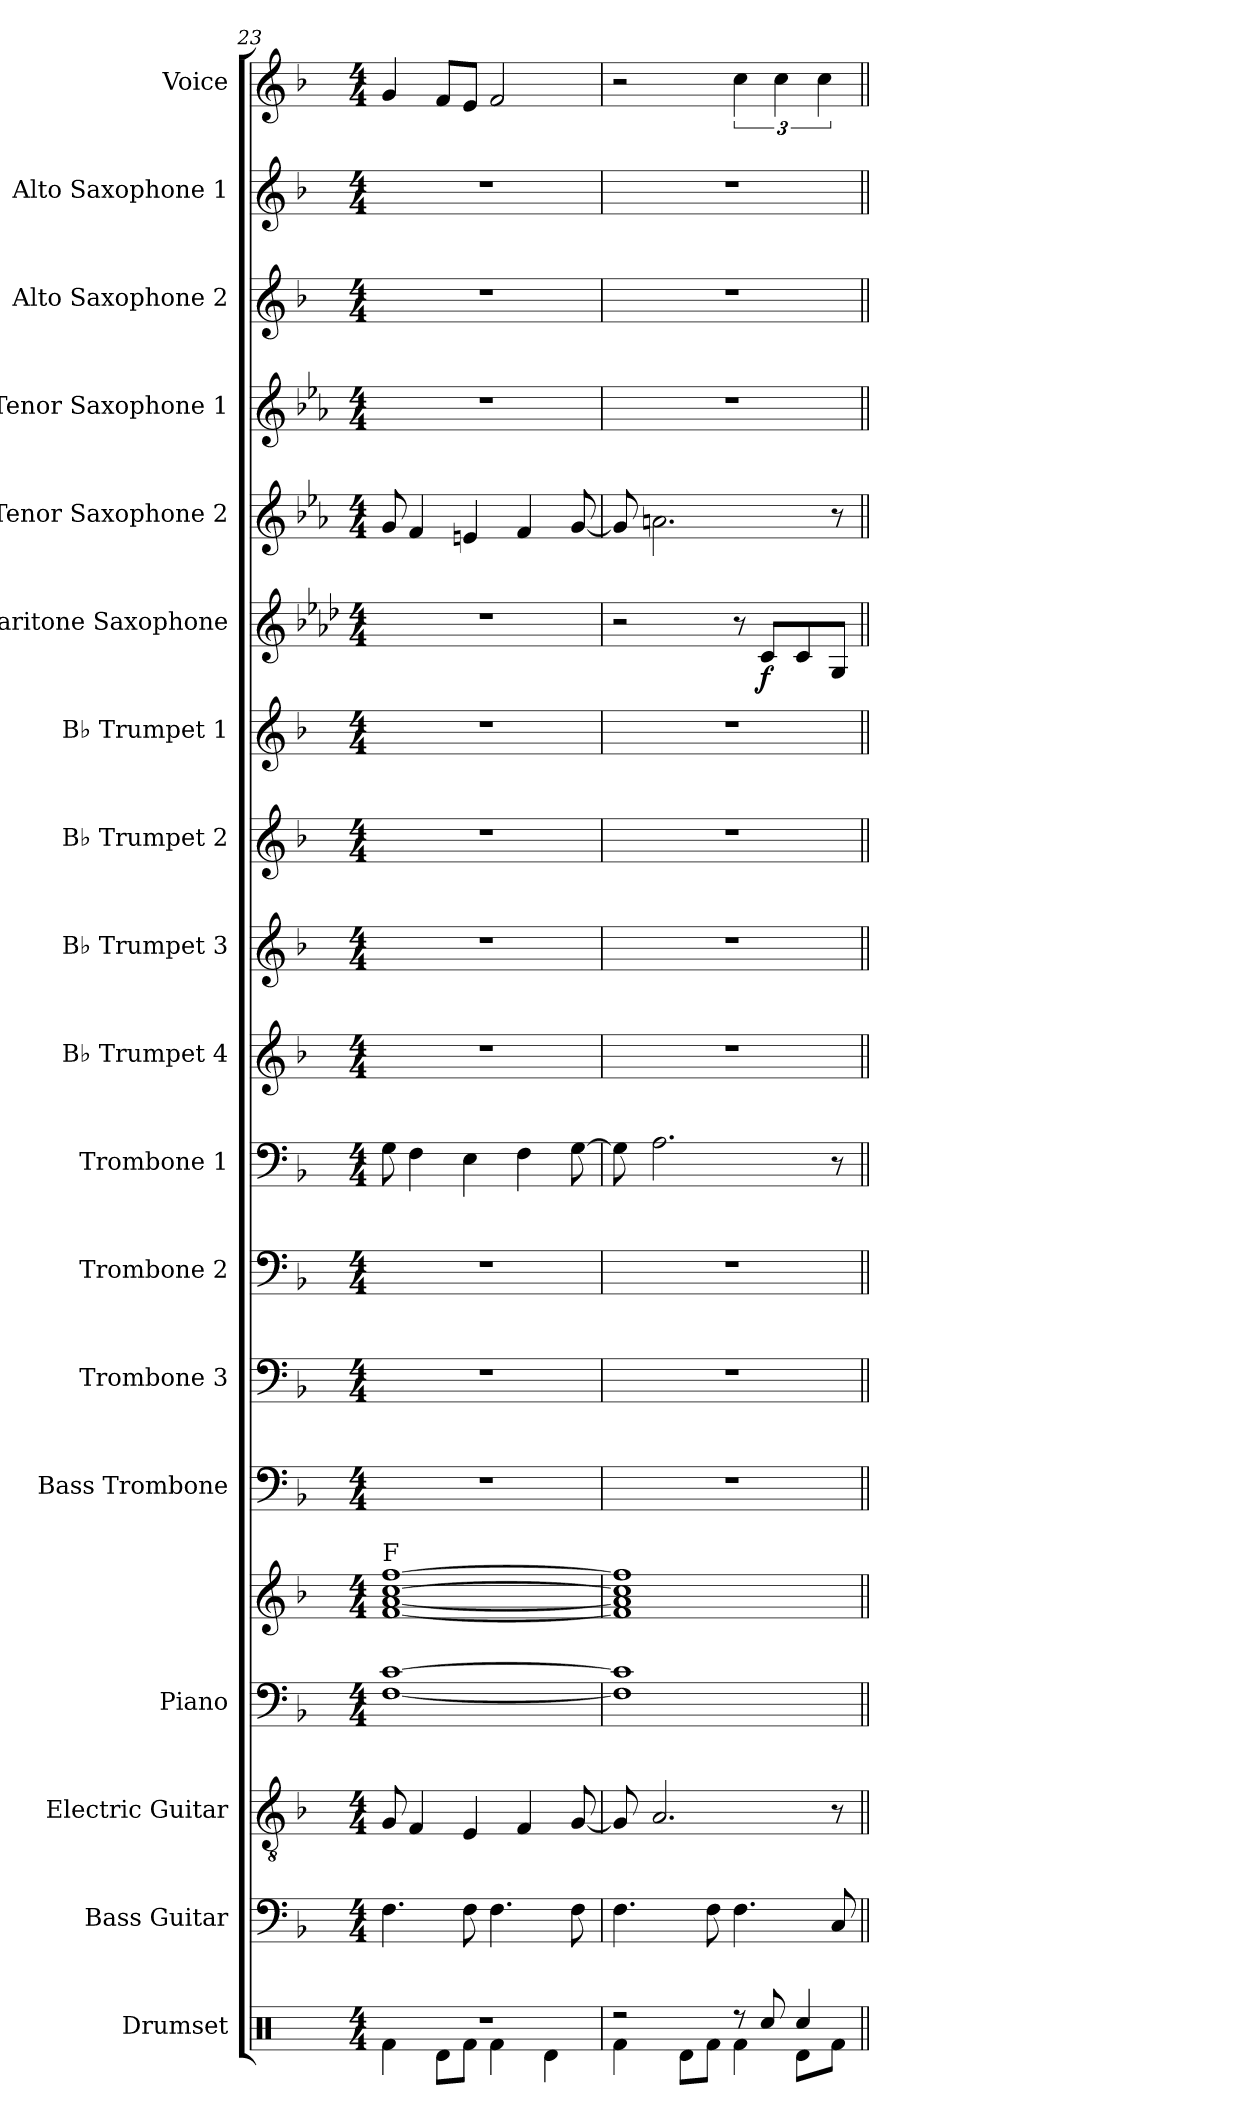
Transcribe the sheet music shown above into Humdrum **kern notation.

**kern	**kern	**kern	**kern	**kern	**kern	**kern	**kern	**kern	**kern	**kern	**kern	**kern	**kern	**dynam	**kern	**kern	**kern	**kern	**kern
*part18	*part17	*part16	*part15	*part15	*part14	*part13	*part12	*part11	*part10	*part9	*part8	*part7	*part6	*part6	*part5	*part4	*part3	*part2	*part1
*staff19	*staff18	*staff17	*staff16	*staff15	*staff14	*staff13	*staff12	*staff11	*staff10	*staff9	*staff8	*staff7	*staff6	*staff6	*staff5	*staff4	*staff3	*staff2	*staff1
*I"Drumset	*I"Bass Guitar	*I"Electric Guitar	*I"Piano	*	*I"Bass Trombone	*I"Trombone 3	*I"Trombone 2	*I"Trombone 1	*I"B♭ Trumpet 4	*I"B♭ Trumpet 3	*I"B♭ Trumpet 2	*I"B♭ Trumpet 1	*I"Baritone Saxophone	*	*I"Tenor Saxophone 2	*I"Tenor Saxophone 1	*I"Alto Saxophone 2	*I"Alto Saxophone 1	*I"Voice
*I'D. Set	*I'B. Guit.	*I'El. Guit.	*I'Pno.	*	*I'B. Tbn.	*I'Tbn. 3	*I'Tbn. 2	*I'Tbn. 1	*I'B♭ Tpt. 4	*I'B♭ Tpt. 3	*I'B♭ Tpt. 2	*I'B♭ Tpt. 1	*I'Bar. Sax.	*	*I'T. Sax. 2	*I'T. Sax. 1	*I'A. Sax. 2	*I'A. Sax. 1	*I'Voi.
*clefX	*clefF4	*clefGv2	*clefF4	*clefG2	*clefF4	*clefF4	*clefF4	*clefF4	*clefG2	*clefG2	*clefG2	*clefG2	*clefG2	*	*clefG2	*clefG2	*clefG2	*clefG2	*clefG2
*	*ITrd7c12	*	*	*	*	*	*	*	*ITrd1c2	*ITrd1c2	*ITrd1c2	*ITrd1c2	*ITrd12c21	*	*ITrd8c14	*ITrd8c14	*ITrd5c9	*ITrd5c9	*
*k[]	*k[b-]	*k[b-]	*k[b-]	*k[b-]	*k[b-]	*k[b-]	*k[b-]	*k[b-]	*k[b-e-a-]	*k[b-e-a-]	*k[b-e-a-]	*k[b-e-a-]	*k[b-e-a-d-]	*	*k[b-e-a-]	*k[b-e-a-]	*k[b-e-a-d-]	*k[b-e-a-d-]	*k[b-]
*M4/4	*M4/4	*M4/4	*M4/4	*M4/4	*M4/4	*M4/4	*M4/4	*M4/4	*M4/4	*M4/4	*M4/4	*M4/4	*M4/4	*	*M4/4	*M4/4	*M4/4	*M4/4	*M4/4
=23	=23	=23	=23	=23	=23	=23	=23	=23	=23	=23	=23	=23	=23	=23	=23	=23	=23	=23	=23
*^	*	*	*	*	*	*	*	*	*	*	*	*	*	*	*	*	*	*	*
!	!	!	!	!	!LO:TX:a:t=F	!	!	!	!	!	!	!	!	!	!	!	!	!	!	!
1r	4Rf\	4.FF\	8G/	[1F [1c	[1f [1a [1cc [1ff	1r	1r	1r	8G\	1r	1r	1r	1r	1r	.	8G/	1r	1r	1r	4g/
.	.	.	4F/	.	.	.	.	.	4F\	.	.	.	.	.	.	4F/	.	.	.	.
.	8Rd\L	.	.	.	.	.	.	.	.	.	.	.	.	.	.	.	.	.	.	8f/L
.	8Rf\J	8FF\	4E/	.	.	.	.	.	4E\	.	.	.	.	.	.	4En/	.	.	.	8e/J
.	4Rf\	4.FF\	.	.	.	.	.	.	.	.	.	.	.	.	.	.	.	.	.	2f/
.	.	.	4F/	.	.	.	.	.	4F\	.	.	.	.	.	.	4F/	.	.	.	.
.	4Rd\	.	.	.	.	.	.	.	.	.	.	.	.	.	.	.	.	.	.	.
.	.	8FF\	[8G/	.	.	.	.	.	[8G\	.	.	.	.	.	.	[8G/	.	.	.	.
=24	=24	=24	=24	=24	=24	=24	=24	=24	=24	=24	=24	=24	=24	=24	=24	=24	=24	=24	=24	=24
2r	4Rf\	4.FF\	8G/]	1F] 1c]	1f] 1a] 1cc] 1ff]	1r	1r	1r	8G\]	1r	1r	1r	1r	2r	.	8G/]	1r	1r	1r	2r
.	.	.	2.A/	.	.	.	.	.	2.A\	.	.	.	.	.	.	2.An\	.	.	.	.
.	8Rd\L	.	.	.	.	.	.	.	.	.	.	.	.	.	.	.	.	.	.	.
.	8Rf\J	8FF\	.	.	.	.	.	.	.	.	.	.	.	.	.	.	.	.	.	.
8r	4Rf\	4.FF\	.	.	.	.	.	.	.	.	.	.	.	8r	.	.	.	.	.	6cc\
!	!	!	!	!	!	!	!	!	!	!	!	!	!	!	!LO:DY:b	!	!	!	!	!
8Rcc/	.	.	.	.	.	.	.	.	.	.	.	.	.	8C/L	f	.	.	.	.	.
.	.	.	.	.	.	.	.	.	.	.	.	.	.	.	.	.	.	.	.	6cc\
4Rcc/	8Rd\L	.	.	.	.	.	.	.	.	.	.	.	.	8C/	.	.	.	.	.	.
.	.	.	.	.	.	.	.	.	.	.	.	.	.	.	.	.	.	.	.	6cc\
.	8Rf\J	8CC/	8r	.	.	.	.	.	8r	.	.	.	.	8GG/J	.	8r	.	.	.	.
*v	*v	*	*	*	*	*	*	*	*	*	*	*	*	*	*	*	*	*	*	*
=||	=||	=||	=||	=||	=||	=||	=||	=||	=||	=||	=||	=||	=||	=||	=||	=||	=||	=||	=||
*-	*-	*-	*-	*-	*-	*-	*-	*-	*-	*-	*-	*-	*-	*-	*-	*-	*-	*-	*-
